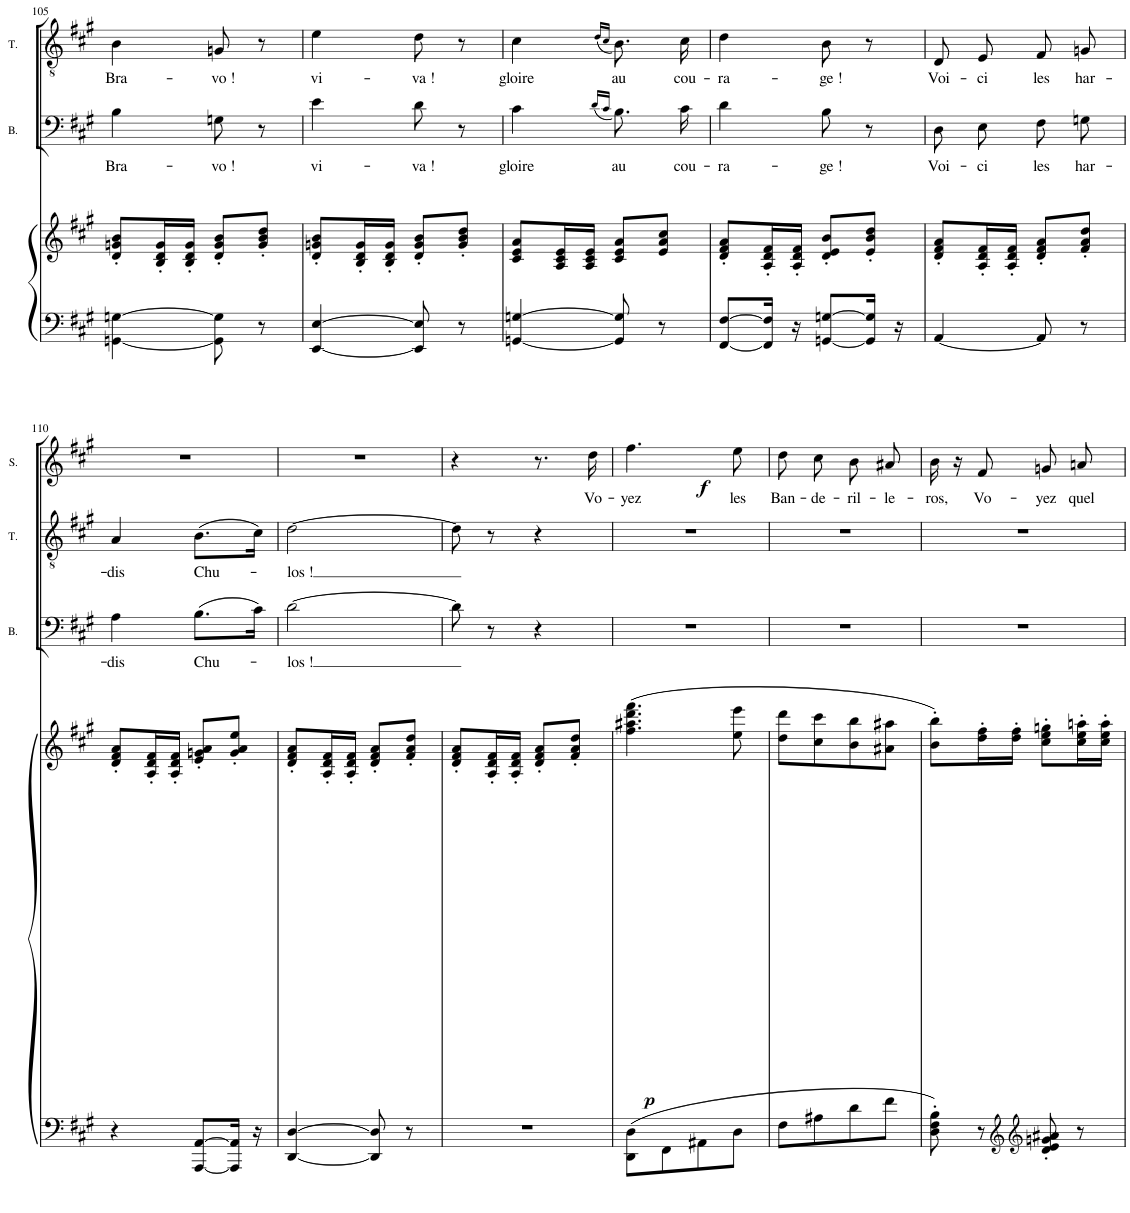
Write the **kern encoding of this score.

**kern	**kern	**dynam	**kern	**text	**kern	**text	**kern	**text	**dynam
*part4	*part4	*part4	*part3	*part3	*part2	*part2	*part1	*part1	*part1
*staff5	*staff4	*staff4/5	*staff3	*staff3	*staff2	*staff2	*staff1	*staff1	*staff1
*I"Piano	*	*	*I"BASSES	*	*I"TENORS.	*	*I"SOPRANI	*	*
*I'Pno	*	*	*I'B.	*	*I'T.	*	*I'S.	*	*
!!LO:PB:g=z
*clefF4	*clefG2	*	*clefF4	*	*clefGv2	*	*clefG2	*	*
*k[f#c#g#]	*k[f#c#g#]	*	*k[f#c#g#]	*	*k[f#c#g#]	*	*k[f#c#g#]	*	*
*M2/4	*M2/4	*	*M2/4	*	*M2/4	*	*M2/4	*	*
=105	=105	=105	=105	=105	=105	=105	=105	=105	=105
!	!	!	!	!LO:LY:b	!	!LO:LY:b	!	!	!
[4GGn\ [4Gn\	8d/' 8gn/' 8b/'L	.	4B\	Bra-	4B\	Bra-	2r	.	.
.	16B/' 16d/' 16g/'L	.	.	.	.	.	.	.	.
.	16B/' 16d/' 16g/'JJ	.	.	.	.	.	.	.	.
!	!	!	!	!LO:LY:b	!	!LO:LY:b	!	!	!
8GG\] 8G\]	8d/' 8g/' 8b/'L	.	8Gn\	-vo !	8Gn/	-vo !	.	.	.
8r	8g/' 8b/' 8dd/'J	.	8r	.	8r	.	.	.	.
=106	=106	=106	=106	=106	=106	=106	=106	=106	=106
!	!	!	!	!LO:LY:b	!	!LO:LY:b	!	!	!
[4EE/ [4E/	8d/' 8gn/' 8b/'L	.	4e\	vi-	4e\	vi-	2r	.	.
.	16B/' 16d/' 16g/'L	.	.	.	.	.	.	.	.
.	16B/' 16d/' 16g/'JJ	.	.	.	.	.	.	.	.
!	!	!	!	!LO:LY:b	!	!LO:LY:b	!	!	!
8EE/] 8E/]	8d/' 8g/' 8b/'L	.	8d\	-va !	8d\	-va !	.	.	.
8r	8g/' 8b/' 8dd/'J	.	8r	.	8r	.	.	.	.
=107	=107	=107	=107	=107	=107	=107	=107	=107	=107
!	!	!	!	!LO:LY:b	!	!LO:LY:b	!	!	!
[4GGn/ [4Gn/	8c#/ 8e/ 8a/L	.	4c#\	gloire	4c#\	gloire	2r	.	.
.	16A/ 16c#/ 16e/L	.	.	.	.	.	.	.	.
.	16A/ 16c#/ 16e/JJ	.	.	.	.	.	.	.	.
.	.	.	(16qd/LL	.	(16qd/LL	.	.	.	.
.	.	.	16qc#/JJ	.	16qc#/JJ	.	.	.	.
!	!	!	!	!LO:LY:b	!	!LO:LY:b	!	!	!
8GG/] 8G/]	8c#/ 8e/ 8a/L	.	8.B\)	au	8.B\)	au	.	.	.
8r	8e/ 8a/ 8cc#/J	.	.	.	.	.	.	.	.
!	!	!	!	!LO:LY:b	!	!LO:LY:b	!	!	!
.	.	.	16c#\	cou-	16c#\	cou-	.	.	.
=108	=108	=108	=108	=108	=108	=108	=108	=108	=108
!	!	!	!	!LO:LY:b	!	!LO:LY:b	!	!	!
[8FF#/ [8F#/L	8d/' 8f#/' 8a/'L	.	4d\	-ra-	4d\	-ra-	2r	.	.
16FF#/] 16F#/]Jk	16A/' 16d/' 16f#/'L	.	.	.	.	.	.	.	.
16r	16A/' 16d/' 16f#/'JJ	.	.	.	.	.	.	.	.
!	!	!	!	!LO:LY:b	!	!LO:LY:b	!	!	!
[8GGn/ [8Gn/L	8d/' 8e/' 8b/'L	.	8B\	-ge !	8B\	-ge !	.	.	.
16GG/] 16G/]Jk	8e/' 8b/' 8dd/'J	.	8r	.	8r	.	.	.	.
16r	.	.	.	.	.	.	.	.	.
=109	=109	=109	=109	=109	=109	=109	=109	=109	=109
!	!	!	!	!LO:LY:b	!	!LO:LY:b	!	!	!
[4AA/	8d/' 8f#/' 8a/'L	.	8D\	Voi-	8D/	Voi-	2r	.	.
!	!	!	!	!LO:LY:b	!	!LO:LY:b	!	!	!
.	16A/' 16d/' 16f#/'L	.	8E\	-ci	8E/	-ci	.	.	.
.	16A/' 16d/' 16f#/'JJ	.	.	.	.	.	.	.	.
!	!	!	!	!LO:LY:b	!	!LO:LY:b	!	!	!
8AA/]	8d/' 8f#/' 8a/'L	.	8F#\	les	8F#/	les	.	.	.
!	!	!	!	!LO:LY:b	!	!LO:LY:b	!	!	!
8r	8f#/' 8a/' 8dd/'J	.	8Gn\	har-	8Gn/	har-	.	.	.
!!LO:LB:g=z
=110	=110	=110	=110	=110	=110	=110	=110	=110	=110
!	!	!	!	!LO:LY:b	!	!LO:LY:b	!	!	!
4r	8d/' 8f#/' 8a/'L	.	4A\	-dis	4A/	-dis	2r	.	.
.	16A/' 16d/' 16f#/'L	.	.	.	.	.	.	.	.
.	16A/' 16d/' 16f#/'JJ	.	.	.	.	.	.	.	.
!	!	!	!	!LO:LY:b	!	!LO:LY:b	!	!	!
[8AAA/ [8AA/L	8e/' 8gn/' 8a/'L	.	(8.B\L	Chu-	(8.B\L	Chu-	.	.	.
16AAA/] 16AA/]Jk	8g/' 8a/' 8ee/'J	.	.	.	.	.	.	.	.
16r	.	.	16c#\Jk)	.	16c#\Jk)	.	.	.	.
=111	=111	=111	=111	=111	=111	=111	=111	=111	=111
!	!	!	!	!LO:LY:b	!	!LO:LY:b	!	!	!
[4DD/ [4D/	8d/' 8f#/' 8a/'L	.	[2d\	-los !	[2d\	-los !	2r	.	.
.	16A/' 16d/' 16f#/'L	.	.	.	.	.	.	.	.
.	16A/' 16d/' 16f#/'JJ	.	.	.	.	.	.	.	.
8DD/] 8D/]	8d/' 8f#/' 8a/'L	.	.	.	.	.	.	.	.
8r	8f#/' 8a/' 8dd/'J	.	.	.	.	.	.	.	.
=112	=112	=112	=112	=112	=112	=112	=112	=112	=112
2r	8d/' 8f#/' 8a/'L	.	8d\]	.	8d\]	.	4r	.	.
.	16A/' 16d/' 16f#/'L	.	8r	.	8r	.	.	.	.
.	16A/' 16d/' 16f#/'JJ	.	.	.	.	.	.	.	.
.	8d/' 8f#/' 8a/'L	.	4r	.	4r	.	8.r	.	.
.	8f#/' 8a/' 8dd/'J	.	.	.	.	.	.	.	.
!	!	!	!	!	!	!	!	!LO:LY:b	!LO:DY:b
.	.	.	.	.	.	.	16dd\	Vo-	f
=113	=113	=113	=113	=113	=113	=113	=113	=113	=113
!	!	!LO:DY:b	!	!	!	!	!	!LO:LY:b	!
8DD\ 8D\L	(4.ff#\ 4.aa#X\ 4.ddd\ 4.fff#\	p	2r	.	2r	.	4.ff#\	-yez	.
8FF#\	.	.	.	.	.	.	.	.	.
8AA#X\	.	.	.	.	.	.	.	.	.
!	!	!	!	!	!	!	!	!LO:LY:b	!
8D\J	8ee\ 8eee\	.	.	.	.	.	8ee\	les	.
=114	=114	=114	=114	=114	=114	=114	=114	=114	=114
!	!	!	!	!	!	!	!	!LO:LY:b	!
8F#\L	8dd\ 8ddd\L	.	2r	.	2r	.	8dd\L	Ban-	.
!	!	!	!	!	!	!	!	!LO:LY:b	!
8A#X\	8cc#\ 8ccc#\	.	.	.	.	.	8cc#\J	-de-	.
!	!	!	!	!	!	!	!	!LO:LY:b	!
8d\	8b\ 8bb\	.	.	.	.	.	8b/L	-ril-	.
!	!	!	!	!	!	!	!	!LO:LY:b	!
8f#\J	8a#X\ 8aa#X\J	.	.	.	.	.	8a#X/J	-le-	.
=115	=115	=115	=115	=115	=115	=115	=115	=115	=115
!	!	!	!	!	!	!	!	!LO:LY:b	!
8D\' 8F#\' 8B\'	8b\' 8bb\'L)	.	2r	.	2r	.	16b\	-ros,	.
.	.	.	.	.	.	.	16r	.	.
!	!	!	!	!	!	!	!	!LO:LY:b	!
8r	16dd\' 16ff#\'L	.	.	.	.	.	8f#/	Vo-	.
*clefG2	*	*	*	*	*	*	*	*	*
.	16dd\' 16ff#\'JJ	.	.	.	.	.	.	.	.
*clefG2	*	*	*	*	*	*	*	*	*
!	!	!	!	!	!	!	!	!LO:LY:b	!
8d/' 8e/' 8gn/' 8a#X/'	8cc#\' 8ee\' 8ggn\'L	.	.	.	.	.	8gn/L	-yez	.
!	!	!	!	!	!	!	!	!LO:LY:b	!
8r	16cc#\' 16ee\' 16aan\'L	.	.	.	.	.	8an/J	quel	.
.	16cc#\' 16ee\' 16aa\'JJ	.	.	.	.	.	.	.	.
=	=	=	=	=	=	=	=	=	=
*-	*-	*-	*-	*-	*-	*-	*-	*-	*-
